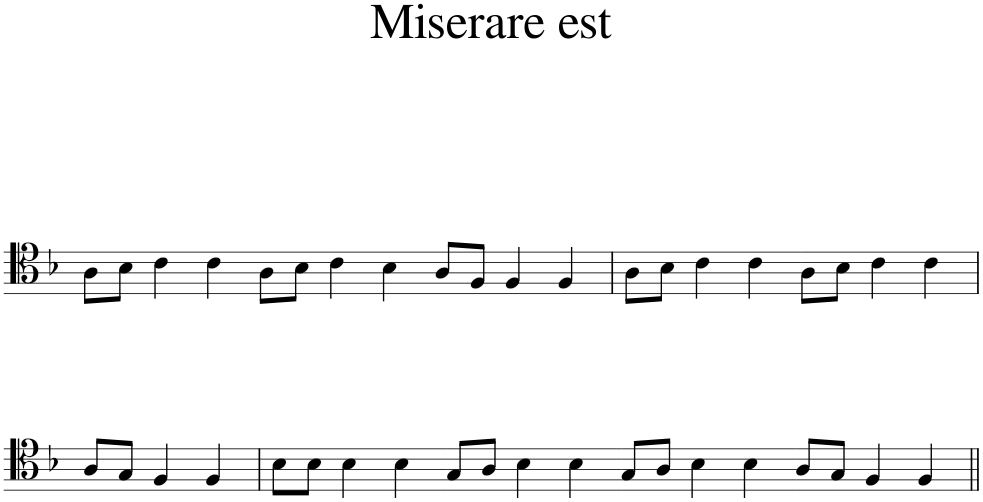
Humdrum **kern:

**kern
*part1
*staff1
*I"Piano
*I'Pno.
*clefC4
*k[b-]
*M4/4
=1
8A\L
8B-\J
4c\
4c\
8A\L
8B-\J
=2-
*M5/4
4c\
4B-\
8A/L
8F/J
4F/
4F/
=3
*M3/4
8A\L
8B-\J
4c\
4c\
=4-
8A\L
8B-\J
4c\
4c\
!!LO:LB:g=z
=5
8A/L
8G/J
4F/
4F/
=6
8B-\L
8B-\J
4B-\
4B-\
=7-
8G/L
8A/J
4B-\
4B-\
=8-
8G/L
8A/J
4B-\
4B-\
=9-
8A/L
8G/J
4F/
4F/
=||
*-
